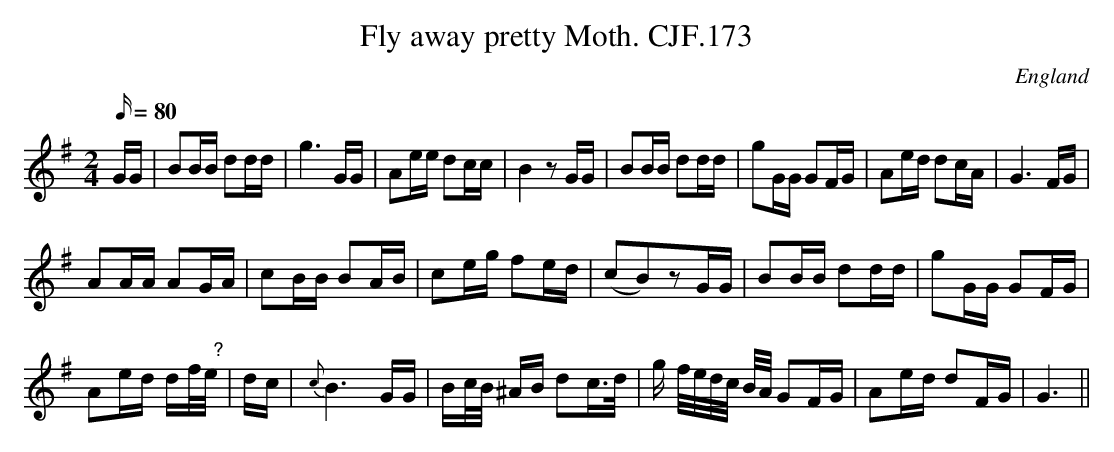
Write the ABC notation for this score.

X:1
T:Fly away pretty Moth. CJF.173
M:2/4
L:1/16
Q:80
O:England
K:G
GG|B2BB d2dd|g6GG|A2ee d2cc|B4z2GG|\
B2BB d2dd|g2GG G2FG|A2ed d2cA|
G6FG|!A2AA A2GA|c2BB B2AB|c2eg f2ed|\
(c2B2)z2GG|B2BB d2dd|g2GG G2FG|!A2ed df/"  ?"e/|
dc|{c}B6GG|Bc/B/ ^AB d2c>d|g f/e/d/c/ B/A/ G2FG|A2ed d2FG|G6||
